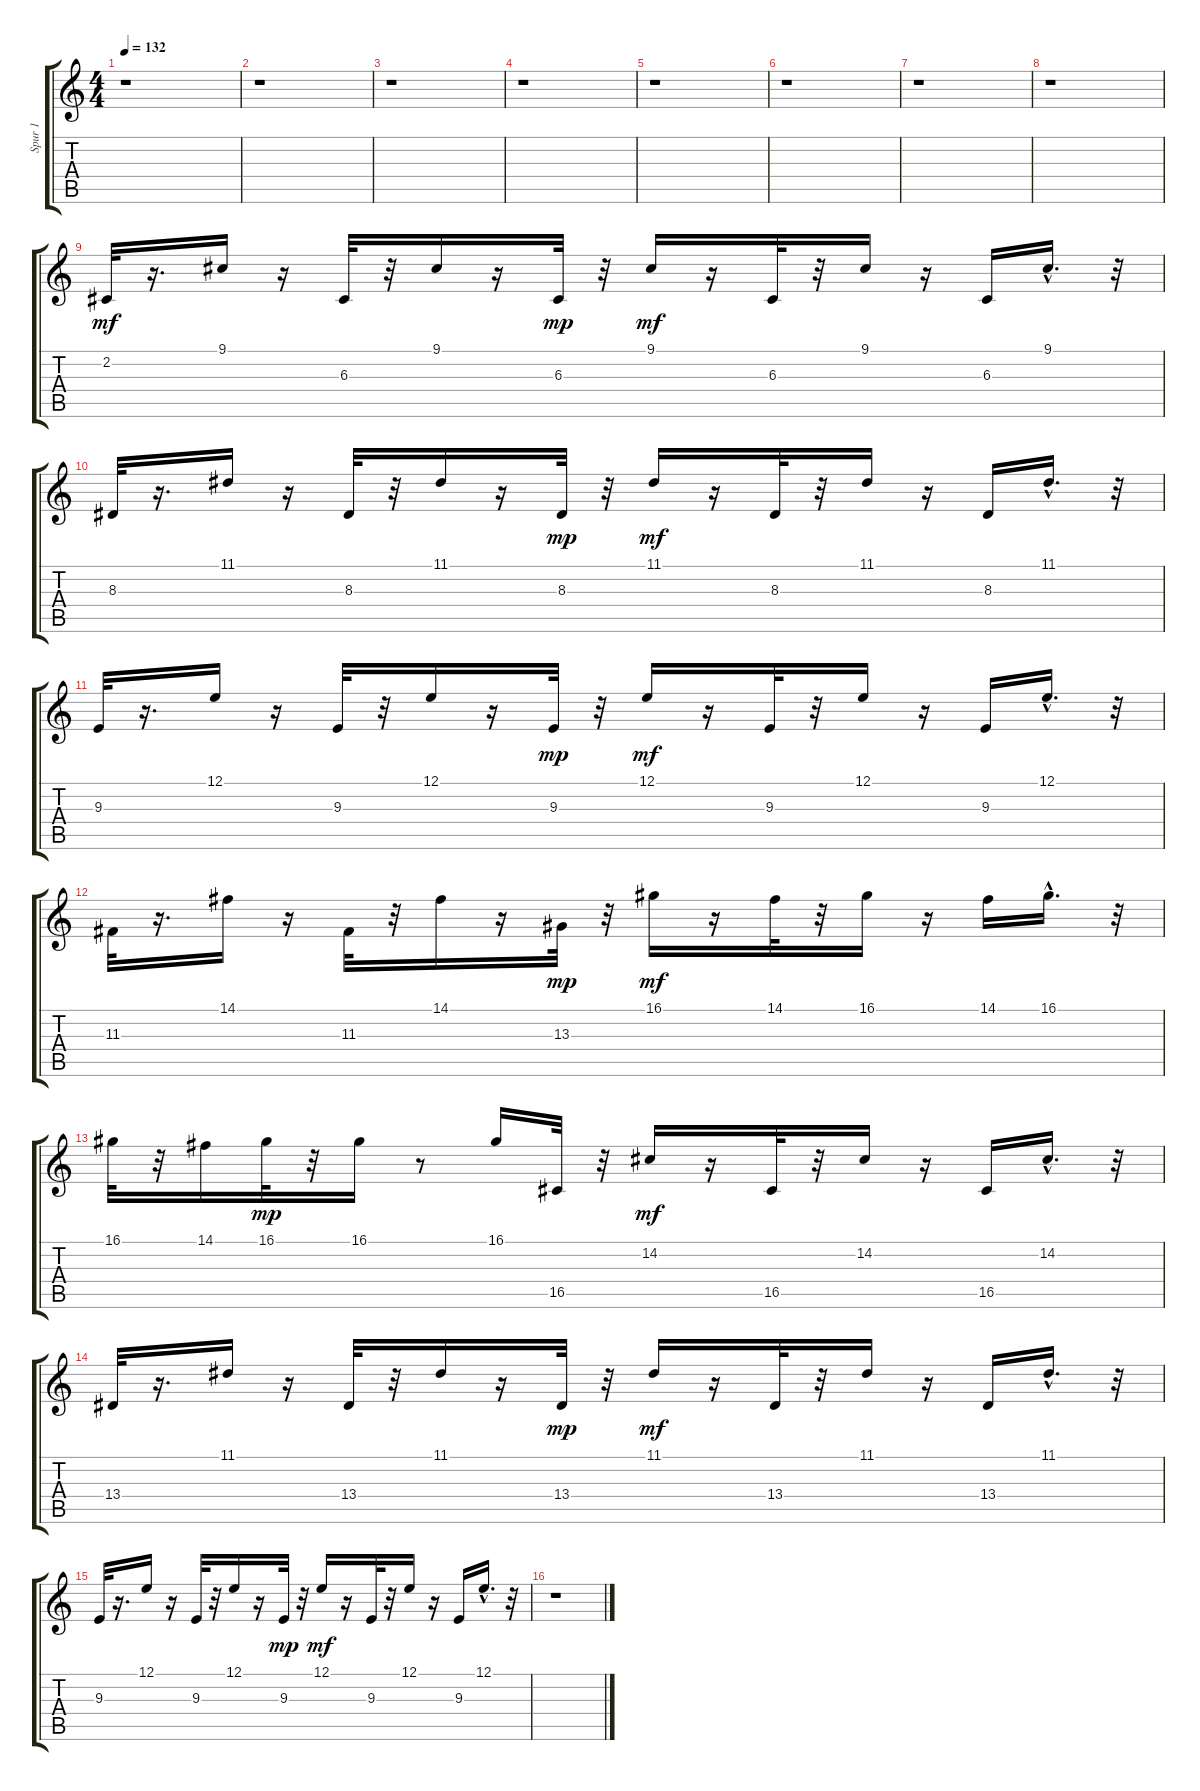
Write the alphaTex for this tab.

\track ("Spur 1" "Spur 1") {instrument lead2sawtooth}
\staff {score tabs}
\tuning (E4 B3 G3 D3 A2 E2) {hide}
\ts (4 4)
\tempo 132
\clef g2
\ks c
r.1{dy f} |
r.1 |
r.1 |
r.1 |
r.1 |
r.1 |
r.1 |
r.1 |
2.2.32{dy mf} r.16{d} 9.1.16 r.16 6.3.32 r.32 9.1.16 r.16 6.3.32{dy mp} r.32 9.1.16{dy mf} r.16 6.3.32 r.32 9.1.16 r.16 6.3.16 9.1{hac}.16{d} r.32 |
8.3.32 r.16{d} 11.1.16 r.16 8.3.32 r.32 11.1.16 r.16 8.3.32{dy mp} r.32 11.1.16{dy mf} r.16 8.3.32 r.32 11.1.16 r.16 8.3.16 11.1{hac}.16{d} r.32 |
9.3.32 r.16{d} 12.1.16 r.16 9.3.32 r.32 12.1.16 r.16 9.3.32{dy mp} r.32 12.1.16{dy mf} r.16 9.3.32 r.32 12.1.16 r.16 9.3.16 12.1{hac}.16{d} r.32 |
11.3.32 r.16{d} 14.1.16 r.16 11.3.32 r.32 14.1.16 r.16 13.3.32{dy mp} r.32 16.1.16{dy mf} r.16 14.1.32 r.32 16.1.16 r.16 14.1.16 16.1{hac}.16{d} r.32 |
16.1.32 r.32 14.1.16 16.1.32{dy mp} r.32 16.1.16 r.8 16.1.16 16.5.32 r.32 14.2.16{dy mf} r.16 16.5.32 r.32 14.2.16 r.16 16.5.16 14.2{hac}.16{d} r.32 |
13.4.32 r.16{d} 11.1.16 r.16 13.4.32 r.32 11.1.16 r.16 13.4.32{dy mp} r.32 11.1.16{dy mf} r.16 13.4.32 r.32 11.1.16 r.16 13.4.16 11.1{hac}.16{d} r.32 |
9.3.32 r.16{d} 12.1.16 r.16 9.3.32 r.32 12.1.16 r.16 9.3.32{dy mp} r.32 12.1.16{dy mf} r.16 9.3.32 r.32 12.1.16 r.16 9.3.16 12.1{hac}.16{d} r.32 |
r.1
